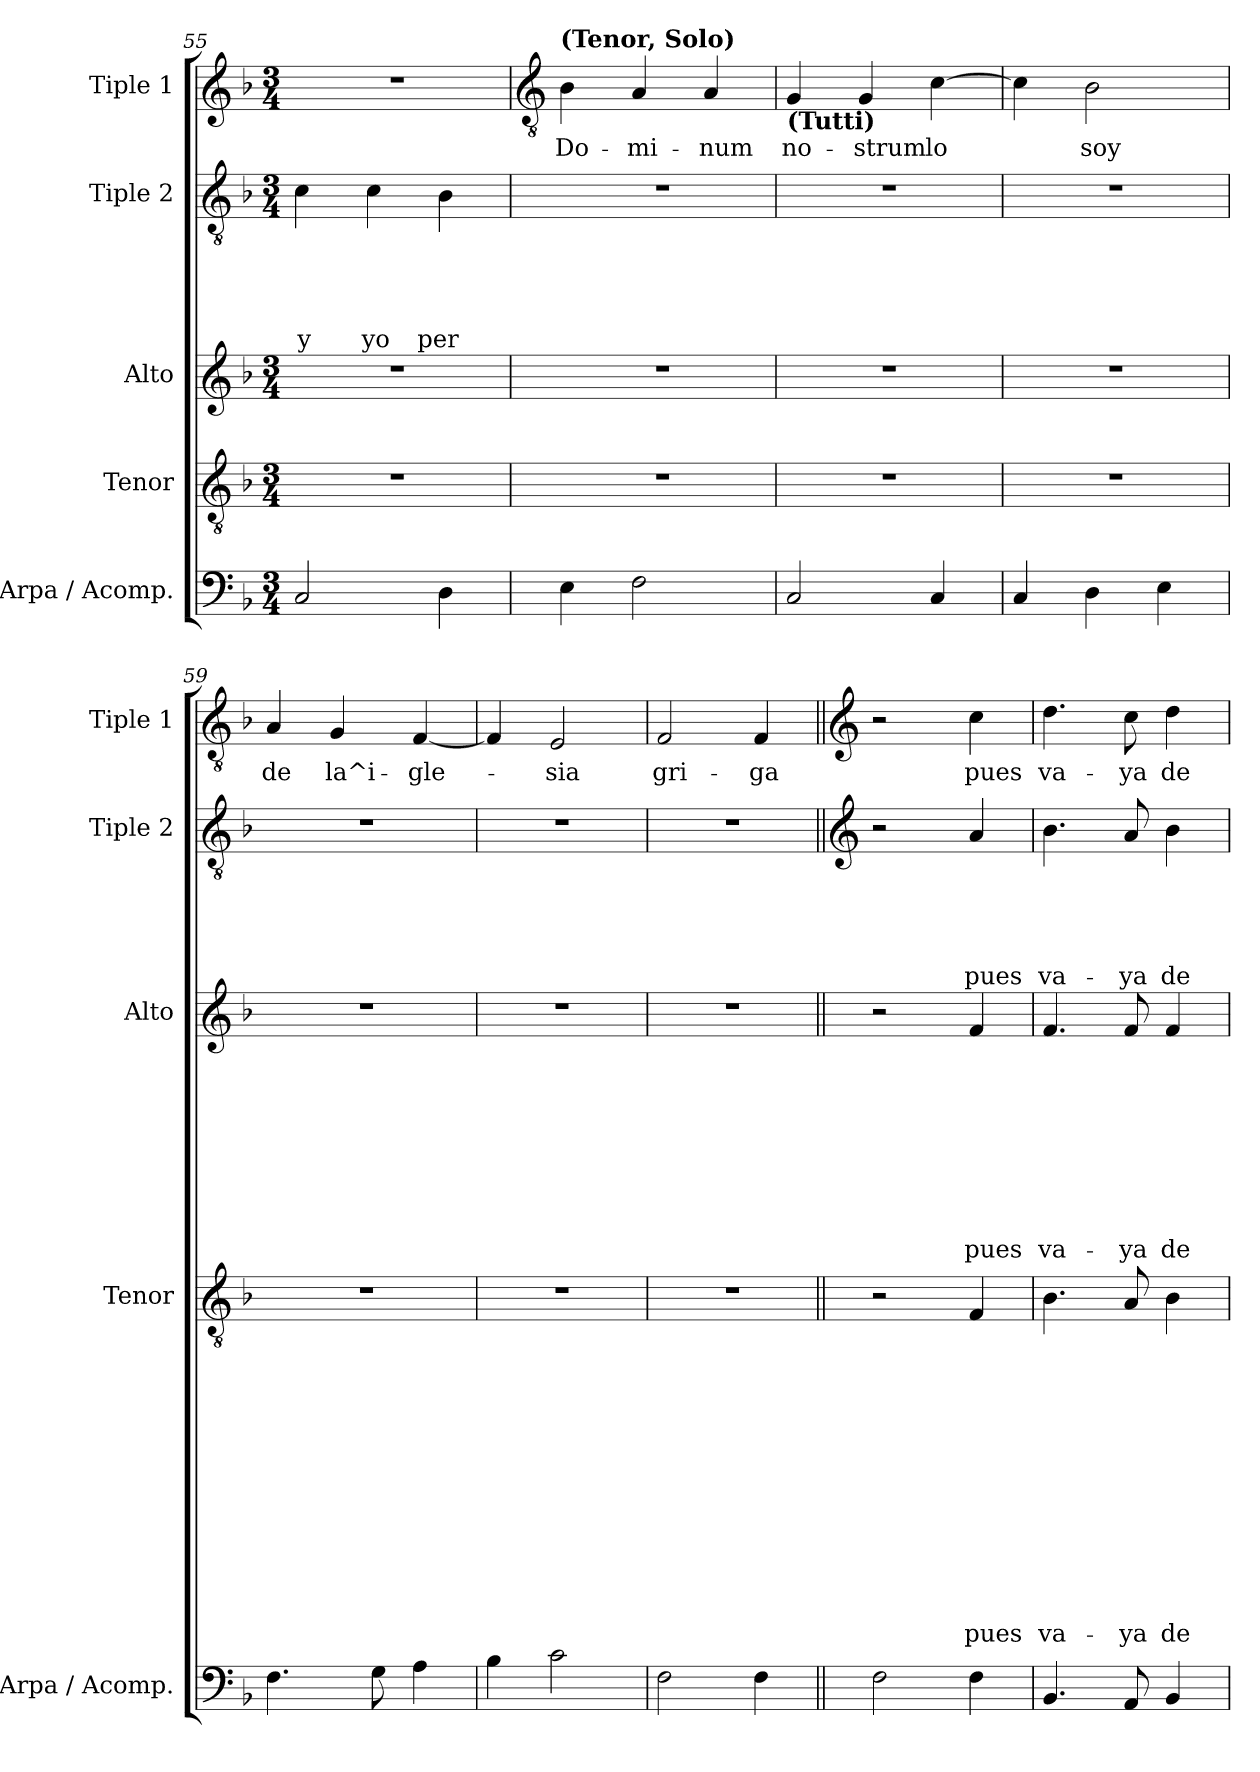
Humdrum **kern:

**kern	**kern	**text	**text	**text	**text	**text	**text	**text	**text	**text	**text	**text	**text	**text	**kern	**text	**text	**text	**text	**text	**text	**text	**text	**text	**kern	**text	**text	**text	**text	**text	**kern	**text
*part5	*part4	*part4	*part4	*part4	*part4	*part4	*part4	*part4	*part4	*part4	*part4	*part4	*part4	*part4	*part3	*part3	*part3	*part3	*part3	*part3	*part3	*part3	*part3	*part3	*part2	*part2	*part2	*part2	*part2	*part2	*part1	*part1
*staff5	*staff4	*staff4	*staff4	*staff4	*staff4	*staff4	*staff4	*staff4	*staff4	*staff4	*staff4	*staff4	*staff4	*staff4	*staff3	*staff3	*staff3	*staff3	*staff3	*staff3	*staff3	*staff3	*staff3	*staff3	*staff2	*staff2	*staff2	*staff2	*staff2	*staff2	*staff1	*staff1
*I"Arpa / Acomp.	*I"Tenor	*	*	*	*	*	*	*	*	*	*	*	*	*	*I"Alto	*	*	*	*	*	*	*	*	*	*I"Tiple 2	*	*	*	*	*	*I"Tiple 1	*
*I'Arpa / Acomp.	*I'Tenor	*	*	*	*	*	*	*	*	*	*	*	*	*	*I'Alto	*	*	*	*	*	*	*	*	*	*I'Tiple 2	*	*	*	*	*	*I'Tiple 1	*
*clefF4	*clefGv2	*	*	*	*	*	*	*	*	*	*	*	*	*	*clefG2	*	*	*	*	*	*	*	*	*	*clefGv2	*	*	*	*	*	*clefG2	*
*k[b-]	*k[b-]	*	*	*	*	*	*	*	*	*	*	*	*	*	*k[b-]	*	*	*	*	*	*	*	*	*	*k[b-]	*	*	*	*	*	*k[b-]	*
*F:	*F:	*	*	*	*	*	*	*	*	*	*	*	*	*	*F:	*	*	*	*	*	*	*	*	*	*F:	*	*	*	*	*	*F:	*
*M3/4	*M3/4	*	*	*	*	*	*	*	*	*	*	*	*	*	*M3/4	*	*	*	*	*	*	*	*	*	*M3/4	*	*	*	*	*	*M3/4	*
=55	=55	=55	=55	=55	=55	=55	=55	=55	=55	=55	=55	=55	=55	=55	=55	=55	=55	=55	=55	=55	=55	=55	=55	=55	=55	=55	=55	=55	=55	=55	=55	=55
!	!	!	!	!	!	!	!	!	!	!	!	!	!	!	!	!	!	!	!	!	!	!	!	!	!	!	!	!	!	!LO:LY:b	!	!
2C/	2.r	.	.	.	.	.	.	.	.	.	.	.	.	.	2.r	.	.	.	.	.	.	.	.	.	4c\	.	.	.	.	y	2.r	.
!	!	!	!	!	!	!	!	!	!	!	!	!	!	!	!	!	!	!	!	!	!	!	!	!	!	!	!	!	!	!LO:LY:b	!	!
.	.	.	.	.	.	.	.	.	.	.	.	.	.	.	.	.	.	.	.	.	.	.	.	.	4c\	.	.	.	.	yo	.	.
!	!	!	!	!	!	!	!	!	!	!	!	!	!	!	!	!	!	!	!	!	!	!	!	!	!	!	!	!	!	!LO:LY:b	!	!
4D\	.	.	.	.	.	.	.	.	.	.	.	.	.	.	.	.	.	.	.	.	.	.	.	.	4B-\	.	.	.	.	per	.	.
!!LO:PB:g=z
=56	=56	=56	=56	=56	=56	=56	=56	=56	=56	=56	=56	=56	=56	=56	=56	=56	=56	=56	=56	=56	=56	=56	=56	=56	=56	=56	=56	=56	=56	=56	=56	=56
*	*	*	*	*	*	*	*	*	*	*	*	*	*	*	*	*	*	*	*	*	*	*	*	*	*	*	*	*	*	*	*clefGv2	*
!	!	!	!	!	!	!	!	!	!	!	!	!	!	!	!	!	!	!	!	!	!	!	!	!	!	!	!	!	!	!	!LO:TX:a:B:t=(Tenor, Solo)	!
!	!	!	!	!	!	!	!	!	!	!	!	!	!	!	!	!	!	!	!	!	!	!	!	!	!	!	!	!	!	!	!	!LO:LY:b
4E\	2.r	.	.	.	.	.	.	.	.	.	.	.	.	.	2.r	.	.	.	.	.	.	.	.	.	2.r	.	.	.	.	.	4B-\	Do-
!	!	!	!	!	!	!	!	!	!	!	!	!	!	!	!	!	!	!	!	!	!	!	!	!	!	!	!	!	!	!	!	!LO:LY:b
2F\	.	.	.	.	.	.	.	.	.	.	.	.	.	.	.	.	.	.	.	.	.	.	.	.	.	.	.	.	.	.	4A/	-mi-
!	!	!	!	!	!	!	!	!	!	!	!	!	!	!	!	!	!	!	!	!	!	!	!	!	!	!	!	!	!	!	!	!LO:LY:b
.	.	.	.	.	.	.	.	.	.	.	.	.	.	.	.	.	.	.	.	.	.	.	.	.	.	.	.	.	.	.	4A/	-num
=57	=57	=57	=57	=57	=57	=57	=57	=57	=57	=57	=57	=57	=57	=57	=57	=57	=57	=57	=57	=57	=57	=57	=57	=57	=57	=57	=57	=57	=57	=57	=57	=57
!	!	!	!	!	!	!	!	!	!	!	!	!	!	!	!	!	!	!	!	!	!	!	!	!	!	!	!	!	!	!	!LO:TX:b:B:t=(Tutti)	!
!	!	!	!	!	!	!	!	!	!	!	!	!	!	!	!	!	!	!	!	!	!	!	!	!	!	!	!	!	!	!	!	!LO:LY:b
2C/	2.r	.	.	.	.	.	.	.	.	.	.	.	.	.	2.r	.	.	.	.	.	.	.	.	.	2.r	.	.	.	.	.	4G/	no-
!	!	!	!	!	!	!	!	!	!	!	!	!	!	!	!	!	!	!	!	!	!	!	!	!	!	!	!	!	!	!	!	!LO:LY:b
.	.	.	.	.	.	.	.	.	.	.	.	.	.	.	.	.	.	.	.	.	.	.	.	.	.	.	.	.	.	.	4G/	-strum
!	!	!	!	!	!	!	!	!	!	!	!	!	!	!	!	!	!	!	!	!	!	!	!	!	!	!	!	!	!	!	!	!LO:LY:b
4C/	.	.	.	.	.	.	.	.	.	.	.	.	.	.	.	.	.	.	.	.	.	.	.	.	.	.	.	.	.	.	[>4c\	lo
=58	=58	=58	=58	=58	=58	=58	=58	=58	=58	=58	=58	=58	=58	=58	=58	=58	=58	=58	=58	=58	=58	=58	=58	=58	=58	=58	=58	=58	=58	=58	=58	=58
4C/	2.r	.	.	.	.	.	.	.	.	.	.	.	.	.	2.r	.	.	.	.	.	.	.	.	.	2.r	.	.	.	.	.	4c\]	.
!	!	!	!	!	!	!	!	!	!	!	!	!	!	!	!	!	!	!	!	!	!	!	!	!	!	!	!	!	!	!	!	!LO:LY:b
4D\	.	.	.	.	.	.	.	.	.	.	.	.	.	.	.	.	.	.	.	.	.	.	.	.	.	.	.	.	.	.	2B-\	soy
4E\	.	.	.	.	.	.	.	.	.	.	.	.	.	.	.	.	.	.	.	.	.	.	.	.	.	.	.	.	.	.	.	.
=59	=59	=59	=59	=59	=59	=59	=59	=59	=59	=59	=59	=59	=59	=59	=59	=59	=59	=59	=59	=59	=59	=59	=59	=59	=59	=59	=59	=59	=59	=59	=59	=59
!	!	!	!	!	!	!	!	!	!	!	!	!	!	!	!	!	!	!	!	!	!	!	!	!	!	!	!	!	!	!	!	!LO:LY:b
4.F\	2.r	.	.	.	.	.	.	.	.	.	.	.	.	.	2.r	.	.	.	.	.	.	.	.	.	2.r	.	.	.	.	.	4A/	de
!	!	!	!	!	!	!	!	!	!	!	!	!	!	!	!	!	!	!	!	!	!	!	!	!	!	!	!	!	!	!	!	!LO:LY:b
.	.	.	.	.	.	.	.	.	.	.	.	.	.	.	.	.	.	.	.	.	.	.	.	.	.	.	.	.	.	.	4G/	la^i-
8G\	.	.	.	.	.	.	.	.	.	.	.	.	.	.	.	.	.	.	.	.	.	.	.	.	.	.	.	.	.	.	.	.
!	!	!	!	!	!	!	!	!	!	!	!	!	!	!	!	!	!	!	!	!	!	!	!	!	!	!	!	!	!	!	!	!LO:LY:b
4A\	.	.	.	.	.	.	.	.	.	.	.	.	.	.	.	.	.	.	.	.	.	.	.	.	.	.	.	.	.	.	[>4F/	-gle-
=60	=60	=60	=60	=60	=60	=60	=60	=60	=60	=60	=60	=60	=60	=60	=60	=60	=60	=60	=60	=60	=60	=60	=60	=60	=60	=60	=60	=60	=60	=60	=60	=60
4B-\	2.r	.	.	.	.	.	.	.	.	.	.	.	.	.	2.r	.	.	.	.	.	.	.	.	.	2.r	.	.	.	.	.	4F/]	.
!	!	!	!	!	!	!	!	!	!	!	!	!	!	!	!	!	!	!	!	!	!	!	!	!	!	!	!	!	!	!	!	!LO:LY:b
2c\	.	.	.	.	.	.	.	.	.	.	.	.	.	.	.	.	.	.	.	.	.	.	.	.	.	.	.	.	.	.	2E/	-sia
=61	=61	=61	=61	=61	=61	=61	=61	=61	=61	=61	=61	=61	=61	=61	=61	=61	=61	=61	=61	=61	=61	=61	=61	=61	=61	=61	=61	=61	=61	=61	=61	=61
!	!	!	!	!	!	!	!	!	!	!	!	!	!	!	!	!	!	!	!	!	!	!	!	!	!	!	!	!	!	!	!	!LO:LY:b
2F\	2.r	.	.	.	.	.	.	.	.	.	.	.	.	.	2.r	.	.	.	.	.	.	.	.	.	2.r	.	.	.	.	.	2F/	gri-
!	!	!	!	!	!	!	!	!	!	!	!	!	!	!	!	!	!	!	!	!	!	!	!	!	!	!	!	!	!	!	!	!LO:LY:b
4F\	.	.	.	.	.	.	.	.	.	.	.	.	.	.	.	.	.	.	.	.	.	.	.	.	.	.	.	.	.	.	4F/	-ga
!!LO:PB:g=z
=62||	=62||	=62||	=62||	=62||	=62||	=62||	=62||	=62||	=62||	=62||	=62||	=62||	=62||	=62||	=62||	=62||	=62||	=62||	=62||	=62||	=62||	=62||	=62||	=62||	=62||	=62||	=62||	=62||	=62||	=62||	=62||	=62||
*	*	*	*	*	*	*	*	*	*	*	*	*	*	*	*	*	*	*	*	*	*	*	*	*	*clefG2	*	*	*	*	*	*clefG2	*
2F\	2r	.	.	.	.	.	.	.	.	.	.	.	.	.	2r	.	.	.	.	.	.	.	.	.	2r	.	.	.	.	.	2r	.
!	!	!	!	!	!	!	!	!	!	!	!	!	!	!LO:LY:b	!	!	!	!	!	!	!	!	!	!LO:LY:b	!	!	!	!	!	!LO:LY:b	!	!LO:LY:b
4F\	4F/	.	.	.	.	.	.	.	.	.	.	.	.	-pues	4f/	.	.	.	.	.	.	.	.	-pues	4a/	.	.	.	.	pues	4cc\	pues
=63	=63	=63	=63	=63	=63	=63	=63	=63	=63	=63	=63	=63	=63	=63	=63	=63	=63	=63	=63	=63	=63	=63	=63	=63	=63	=63	=63	=63	=63	=63	=63	=63
!	!	!	!	!	!	!	!	!	!	!	!	!	!	!LO:LY:b	!	!	!	!	!	!	!	!	!	!LO:LY:b	!	!	!	!	!	!LO:LY:b	!	!LO:LY:b
4.BB-/	4.B-\	.	.	.	.	.	.	.	.	.	.	.	.	va-	4.f/	.	.	.	.	.	.	.	.	va-	4.b-\	.	.	.	.	va-	4.dd\	va-
!	!	!	!	!	!	!	!	!	!	!	!	!	!	!LO:LY:b	!	!	!	!	!	!	!	!	!	!LO:LY:b	!	!	!	!	!	!LO:LY:b	!	!LO:LY:b
8AA/	8A/	.	.	.	.	.	.	.	.	.	.	.	.	-ya	8f/	.	.	.	.	.	.	.	.	-ya	8a/	.	.	.	.	-ya	8cc\	-ya
!	!	!	!	!	!	!	!	!	!	!	!	!	!	!LO:LY:b	!	!	!	!	!	!	!	!	!	!LO:LY:b	!	!	!	!	!	!LO:LY:b	!	!LO:LY:b
4BB-/	4B-\	.	.	.	.	.	.	.	.	.	.	.	.	de	4f/	.	.	.	.	.	.	.	.	de	4b-\	.	.	.	.	de	4dd\	de
=	=	=	=	=	=	=	=	=	=	=	=	=	=	=	=	=	=	=	=	=	=	=	=	=	=	=	=	=	=	=	=	=
*-	*-	*-	*-	*-	*-	*-	*-	*-	*-	*-	*-	*-	*-	*-	*-	*-	*-	*-	*-	*-	*-	*-	*-	*-	*-	*-	*-	*-	*-	*-	*-	*-
